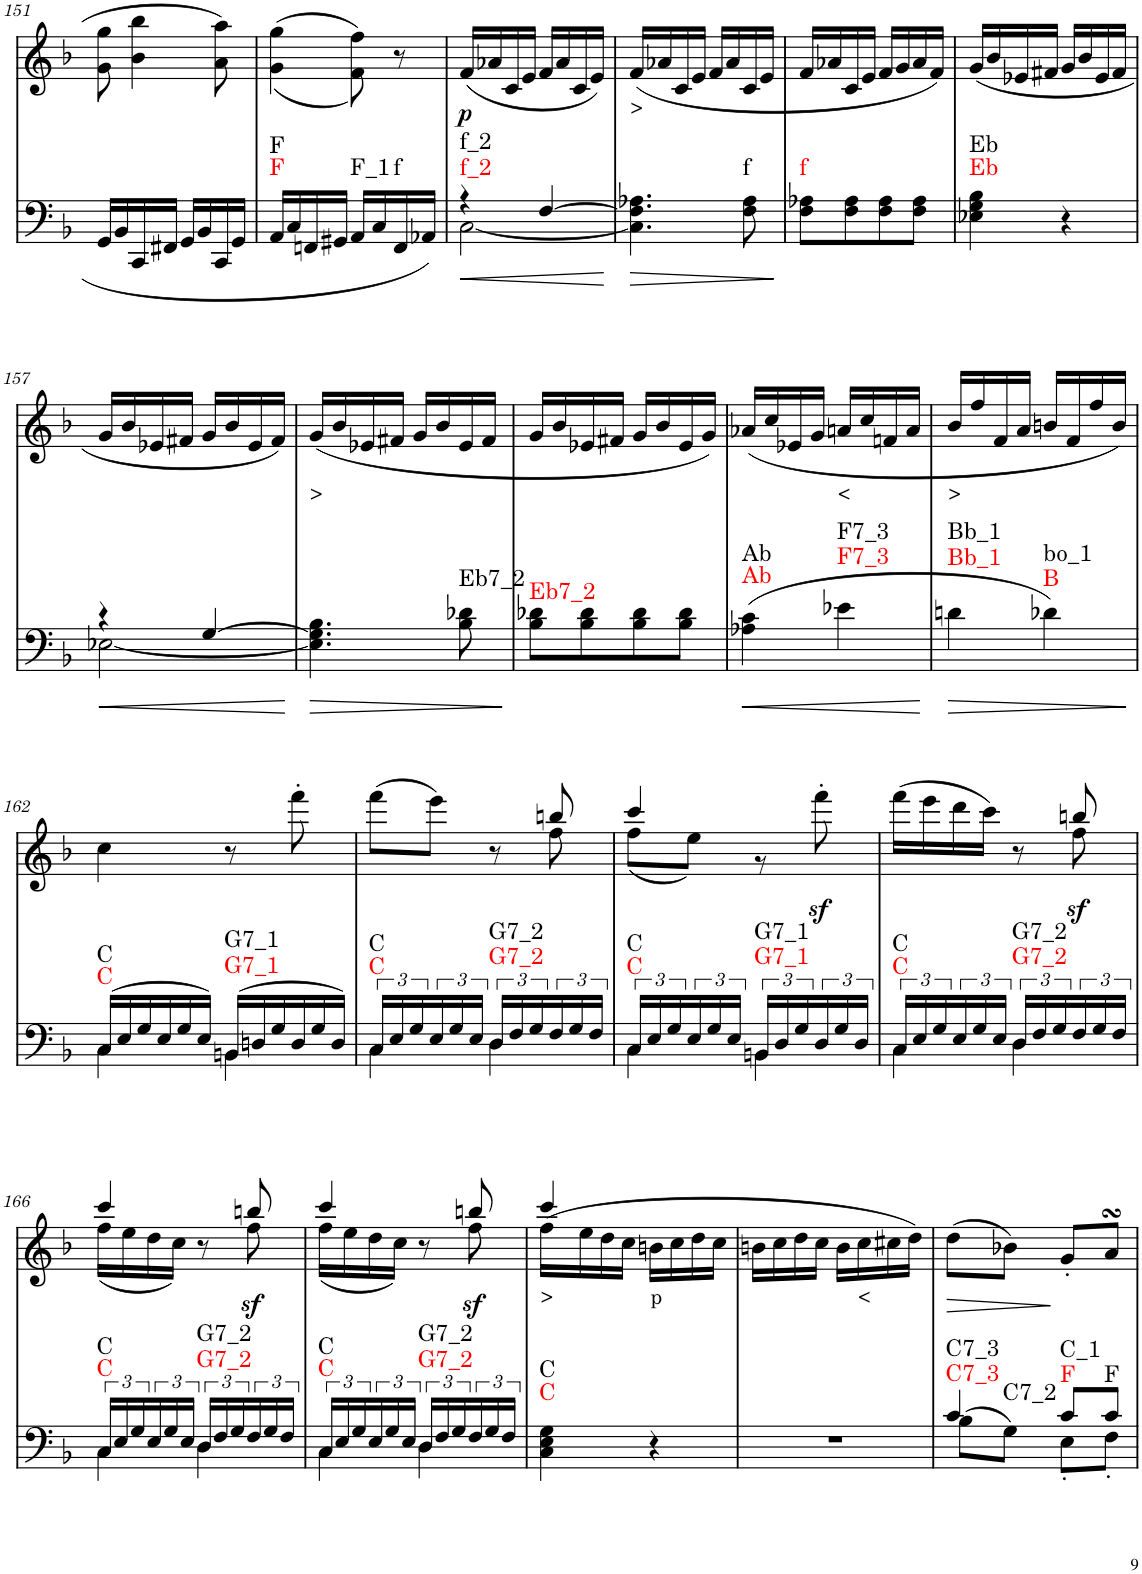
**kern	**dynam	**harte	**kern	**text	**dynam
*part2	*part2	*part2	*part1	*part1	*part1
*staff2	*staff2	*	*staff1	*staff1	*staff1
*I"piano	*	*	*I"piano	*	*
*I'Pno	*	*	*I'Pno	*	*
!!LO:PB:g=z
*clefG2	*	*	*clefG2	*	*
*k[b-]	*	*	*k[b-]	*	*
*M2/4	*	*	*M2/4	*	*
=151	=151	=151	=151	=151	=151
16GG/LL	.	.	8g\ 8gg\	.	.
16BB-/	.	.	.	.	.
16CC/	.	.	4b-\ 4bb-\	.	.
16FF#X/JJ	.	.	.	.	.
16GG/LL	.	.	.	.	.
16BB-/	.	.	.	.	.
16CC/	.	.	8a\ 8aa\	.	.
16GG/JJ	.	.	.	.	.
=152	=152	=152	=152	=152	=152
!	!	!LO:H:n=1:kt=F	!	!	!
!	!	!LO:H:n=2:kt=F	!	!	!
16AA/LL	.	N N	(<(4g\ 4gg\	.	.
16C/	.	.	.	.	.
16FFn/	.	.	.	.	.
16GG#X/JJ	.	.	.	.	.
!	!	!LO:H:kt=F_1	!	!	!
16AA/LL	.	N	8f\ 8ff\))	.	.
16C/	.	.	.	.	.
!	!	!LO:H:kt=f	!	!	!
16FF/	.	N	8r	.	.
16AA-X/JJ	.	.	.	.	.
=153	=153	=153	=153	=153	=153
!	!LO:HP:b	!LO:H:n=1:kt=f_2	!	!	!LO:DY:b
*^	*	*	*	*	*
!	!	!	!LO:H:n=2:kt=f_2	!	!	!
4r	[2C\	<	N N	(16f/LL	.	p
.	.	.	.	16a-X/	.	.
.	.	.	.	16c/	.	.
.	.	.	.	16e/JJ	.	.
[4F/	.	.	.	16f/LL	.	.
.	.	.	.	16a-/	.	.
.	.	.	.	16c/	.	.
.	.	.	.	16e/JJ)	.	.
*v	*v	*	*	*	*	*
.	[	.	.	.	.
=154	=154	=154	=154	=154	=154
!	!LO:HP:b	!	!	!LO:LY:b	!
4.C\] 4.F\] 4.A-X\	>	.	(<16f/LL	>	.
.	.	.	16a-X/	.	.
.	.	.	16c/	.	.
.	.	.	16e/JJ	.	.
.	.	.	16f/LL	.	.
.	.	.	16a-/	.	.
!	!	!LO:H:kt=f	!	!	!
8F\ 8A-\	.	N	16c/	.	.
.	.	.	16e/JJ	.	.
.	]	.	.	.	.
=155	=155	=155	=155	=155	=155
!	!	!LO:H:kt=f	!	!	!
8F\ 8A-X\L	.	N	16f/LL	.	.
.	.	.	16a-X/	.	.
8F\ 8A-\	.	.	16c/	.	.
.	.	.	16e/JJ	.	.
8F\ 8A-\	.	.	16f/LL	.	.
.	.	.	16g/	.	.
8F\ 8A-\J	.	.	16a-/	.	.
.	.	.	16f/JJ)	.	.
=156	=156	=156	=156	=156	=156
!	!	!LO:H:n=1:kt=Eb	!	!	!
!	!	!LO:H:n=2:kt=Eb	!	!	!
4E-X\ 4G\ 4B-\	.	N N	(16g/LL	.	.
.	.	.	16b-/	.	.
.	.	.	16e-X/	.	.
.	.	.	16f#X/JJ	.	.
4r	.	.	16g/LL	.	.
.	.	.	16b-/	.	.
.	.	.	16e-/	.	.
.	.	.	16f#/JJ	.	.
!!LO:LB:g=z
=157	=157	=157	=157	=157	=157
!	!LO:HP:b	!	!	!	!
*^	*	*	*	*	*
4r	[2E-X\	<	.	16g/LL	.	.
.	.	.	.	16b-/	.	.
.	.	.	.	16e-X/	.	.
.	.	.	.	16f#X/JJ	.	.
[4G/	.	.	.	16g/LL	.	.
.	.	.	.	16b-/	.	.
.	.	.	.	16e-/	.	.
.	.	.	.	16f#/JJ)	.	.
*v	*v	*	*	*	*	*
.	[	.	.	.	.
=158	=158	=158	=158	=158	=158
!	!LO:HP:b	!	!	!LO:LY:b	!
4.E-\] 4.G\] 4.B-\	>	.	(<16g/LL	>	.
.	.	.	16b-/	.	.
.	.	.	16e-X/	.	.
.	.	.	16f#X/JJ	.	.
.	.	.	16g/LL	.	.
.	.	.	16b-/	.	.
!	!	!LO:H:kt=Eb7_2	!	!	!
8B-\ 8d-X\	.	N	16e-/	.	.
.	.	.	16f#/JJ	.	.
.	]	.	.	.	.
=159	=159	=159	=159	=159	=159
!	!	!LO:H:kt=Eb7_2	!	!	!
8B-\ 8d-X\L	.	N	16g/LL	.	.
.	.	.	16b-/	.	.
8B-\ 8d-\	.	.	16e-X/	.	.
.	.	.	16f#X/JJ	.	.
8B-\ 8d-\	.	.	16g/LL	.	.
.	.	.	16b-/	.	.
8B-\ 8d-\J	.	.	16e-/	.	.
.	.	.	16g/JJ)	.	.
=160	=160	=160	=160	=160	=160
!	!LO:HP:b	!LO:H:n=1:kt=Ab	!	!	!
!	!	!LO:H:n=2:kt=Ab	!	!	!
(4A-X\ 4c\	<	N N	(<16a-X/LL	.	.
.	.	.	16cc/	.	.
.	.	.	16e-X/	.	.
.	.	.	16g/JJ	.	.
!	!	!LO:H:n=1:kt=F7_3	!	!LO:LY:b	!
!	!	!LO:H:n=2:kt=F7_3	!	!	!
4e-X\	.	N N	16an/LL	<	.
.	.	.	16cc/	.	.
.	.	.	16fn/	.	.
.	.	.	16a/JJ	.	.
.	[	.	.	.	.
=161	=161	=161	=161	=161	=161
!	!LO:HP:b	!LO:H:n=1:kt=Bb_1	!	!LO:LY:b	!
!	!	!LO:H:n=2:kt=Bb_1	!	!	!
4dn\	>	N N	16b-/LL	>	.
.	.	.	16ff/	.	.
.	.	.	16f/	.	.
.	.	.	16a/JJ	.	.
!	!	!LO:H:n=1:kt=B	!	!	!
!	!	!LO:H:n=2:kt=bo_1	!	!	!
4d-X\)	.	N N	16bn/LL	.	.
.	.	.	16f/	.	.
.	.	.	16ff/	.	.
.	.	.	16b/JJ)	.	.
.	]	.	.	.	.
!!LO:LB:g=z
=162	=162	=162	=162	=162	=162
*^	*	*	*	*	*
!	!	!	!LO:H:n=1:kt=C	!	!	!
!	!	!	!LO:H:n=2:kt=C	!	!	!
(24C/LL	4C\	.	N N	4cc\	.	.
24E/	.	.	.	.	.	.
24G/	.	.	.	.	.	.
24E/	.	.	.	.	.	.
24G/	.	.	.	.	.	.
24E/JJ)	.	.	.	.	.	.
!	!	!	!LO:H:n=1:kt=G7_1	!	!	!
!	!	!	!LO:H:n=2:kt=G7_1	!	!	!
(24BBn/LL	4BB\	.	N N	8r	.	.
24Dn/	.	.	.	.	.	.
24G/	.	.	.	.	.	.
24D/	.	.	.	8fff'\	.	.
24G/	.	.	.	.	.	.
24D/JJ)	.	.	.	.	.	.
=163	=163	=163	=163	=163	=163	=163
*	*	*	*	*^	*	*
!	!	!	!LO:H:n=1:kt=C	!	!	!	!
!	!	!	!LO:H:n=2:kt=C	!	!	!	!
24C/LL	4C\	.	N N	(>8fff\L	4.ryy	.	.
24E/	.	.	.	.	.	.	.
24G/	.	.	.	.	.	.	.
24E/	.	.	.	8eee\J)	.	.	.
24G/	.	.	.	.	.	.	.
24E/JJ	.	.	.	.	.	.	.
!	!	!	!LO:H:n=1:kt=G7_2	!	!	!	!
!	!	!	!LO:H:n=2:kt=G7_2	!	!	!	!
24D/LL	4D\	.	N N	8r	.	.	.
24F/	.	.	.	.	.	.	.
24G/	.	.	.	.	.	.	.
24F/	.	.	.	8bbn/	8ff\	.	.
24G/	.	.	.	.	.	.	.
24F/JJ	.	.	.	.	.	.	.
=164	=164	=164	=164	=164	=164	=164	=164
!	!	!	!LO:H:n=1:kt=C	!	!	!	!
!	!	!	!LO:H:n=2:kt=C	!	!	!	!
24C/LL	4C\	.	N N	4ccc/	(8ff\L	.	.
24E/	.	.	.	.	.	.	.
24G/	.	.	.	.	.	.	.
24E/	.	.	.	.	8ee\J)	.	.
24G/	.	.	.	.	.	.	.
24E/JJ	.	.	.	.	.	.	.
!	!	!	!LO:H:n=1:kt=G7_1	!	!	!	!
!	!	!	!LO:H:n=2:kt=G7_1	!	!	!	!
24BBn/LL	4BB\	.	N N	4ryy	8r	.	.
24D/	.	.	.	.	.	.	.
24G/	.	.	.	.	.	.	.
!	!	!	!	!	!	!	!LO:DY:b
24D/	.	.	.	.	8fff'>\	.	sf
24G/	.	.	.	.	.	.	.
24D/JJ	.	.	.	.	.	.	.
=165	=165	=165	=165	=165	=165	=165	=165
!	!	!	!LO:H:n=1:kt=C	!	!	!	!
!	!	!	!LO:H:n=2:kt=C	!	!	!	!
24C/LL	4C\	.	N N	4ryy	(>16fff\LL	.	.
24E/	.	.	.	.	.	.	.
.	.	.	.	.	16eee\	.	.
24G/	.	.	.	.	.	.	.
24E/	.	.	.	.	16ddd\	.	.
24G/	.	.	.	.	.	.	.
.	.	.	.	.	16ccc\JJ)	.	.
24E/JJ	.	.	.	.	.	.	.
!	!	!	!LO:H:n=1:kt=G7_2	!	!	!	!
!	!	!	!LO:H:n=2:kt=G7_2	!	!	!	!
24D/LL	4D\	.	N N	8r	8ryy	.	.
24F/	.	.	.	.	.	.	.
24G/	.	.	.	.	.	.	.
!	!	!	!	!	!	!	!LO:DY:b
24F/	.	.	.	8bbn/	8ff\	.	sf
24G/	.	.	.	.	.	.	.
24F/JJ	.	.	.	.	.	.	.
!!LO:LB:g=z	!!
=166	=166	=166	=166	=166	=166	=166	=166
!	!	!	!LO:H:n=1:kt=C	!	!	!	!
!	!	!	!LO:H:n=2:kt=C	!	!	!	!
24C/LL	4C\	.	N N	4ccc/	(16ff\LL	.	.
24E/	.	.	.	.	.	.	.
.	.	.	.	.	16ee\	.	.
24G/	.	.	.	.	.	.	.
24E/	.	.	.	.	16dd\	.	.
24G/	.	.	.	.	.	.	.
.	.	.	.	.	16cc\JJ)	.	.
24E/JJ	.	.	.	.	.	.	.
!	!	!	!LO:H:n=1:kt=G7_2	!	!	!	!
!	!	!	!LO:H:n=2:kt=G7_2	!	!	!	!
24D/LL	4D\	.	N N	8r	8ryy	.	.
24F/	.	.	.	.	.	.	.
24G/	.	.	.	.	.	.	.
!	!	!	!	!	!	!	!LO:DY:b
24F/	.	.	.	8bbn/	8ff\	.	sf
24G/	.	.	.	.	.	.	.
24F/JJ	.	.	.	.	.	.	.
=167	=167	=167	=167	=167	=167	=167	=167
!	!	!	!LO:H:n=1:kt=C	!	!	!	!
!	!	!	!LO:H:n=2:kt=C	!	!	!	!
24C/LL	4C\	.	N N	4ccc/	(16ff\LL	.	.
24E/	.	.	.	.	.	.	.
.	.	.	.	.	16ee\	.	.
24G/	.	.	.	.	.	.	.
24E/	.	.	.	.	16dd\	.	.
24G/	.	.	.	.	.	.	.
.	.	.	.	.	16cc\JJ)	.	.
24E/JJ	.	.	.	.	.	.	.
!	!	!	!LO:H:n=1:kt=G7_2	!	!	!	!
!	!	!	!LO:H:n=2:kt=G7_2	!	!	!	!
24D/LL	4D\	.	N N	8r	8ryy	.	.
24F/	.	.	.	.	.	.	.
24G/	.	.	.	.	.	.	.
!	!	!	!	!	!	!	!LO:DY:b
24F/	.	.	.	8bbn/	8ff\	.	sf
24G/	.	.	.	.	.	.	.
24F/JJ	.	.	.	.	.	.	.
*v	*v	*	*	*	*	*	*
=168	=168	=168	=168	=168	=168	=168
!	!	!LO:H:n=1:kt=C	!	!	!LO:LY:b	!
!	!	!LO:H:n=2:kt=C	!	!	!	!
4C\ 4E\ 4G\	.	N N	4ccc/	(>16ff\LL	>	.
.	.	.	.	16ee\	.	.
.	.	.	.	16dd\	.	.
.	.	.	.	16cc\JJ	.	.
!	!	!	!	!	!LO:LY:b	!
4r	.	.	4ryy	16bn\LL	p	.
.	.	.	.	16cc\	.	.
.	.	.	.	16dd\	.	.
.	.	.	.	16cc\JJ	.	.
*	*	*	*v	*v	*	*
=169	=169	=169	=169	=169	=169
2r	.	.	16bn\LL	.	.
.	.	.	16cc\	.	.
.	.	.	16dd\	.	.
.	.	.	16cc\JJ	.	.
.	.	.	16b\LL	.	.
!	!	!	!	!LO:LY:b	!
.	.	.	16cc\	<	.
.	.	.	16cc#X\	.	.
.	.	.	16dd\JJ)	.	.
=170	=170	=170	=170	=170	=170
*^	*	*	*	*	*
!	!	!	!LO:H:n=1:kt=C7_3	!	!	!LO:HP:b
!	!	!	!LO:H:n=2:kt=C7_3	!	!	!
!	!	!	!LO:H:n=3:kt=C7_2	!	!	!
4c/	(>8B-\L	.	N N N	(8dd\L	.	>
.	8G\J)	.	.	8b-X\J)	.	.
!	!	!	!LO:H:n=1:kt=F	!	!	!
!	!	!	!LO:H:n=2:kt=C_1	!	!	!
8c/L	8E'\L	.	N N	8g'/L	.	]
!	!	!	!LO:H:kt=F	!	!	!
8c/J	8F'\J	.	N	8asSsS/J	.	.
*v	*v	*	*	*	*	*
=	=	=	=	=	=
*-	*-	*-	*-	*-	*-
